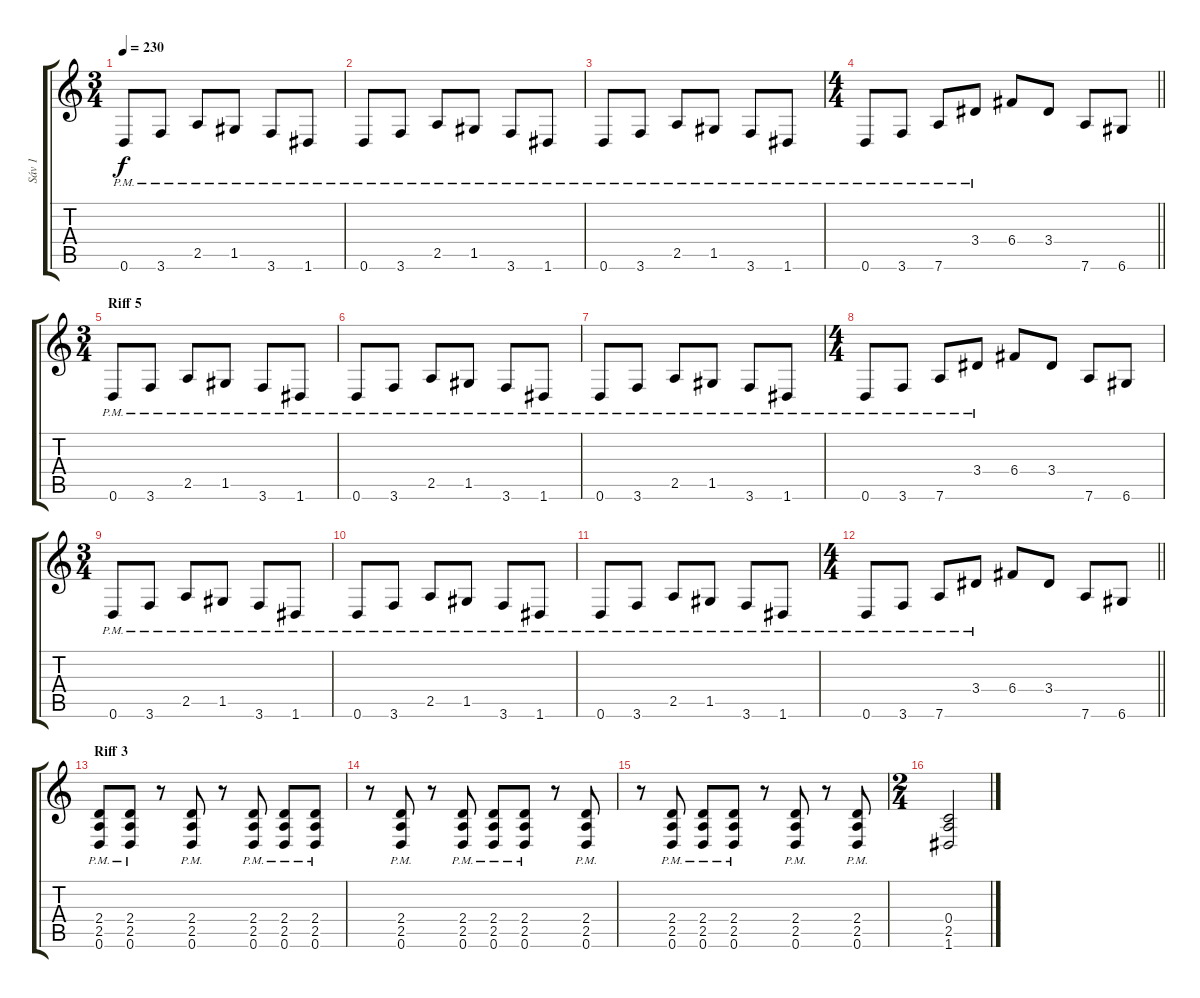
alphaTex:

\track ("Sáv 1" "Sáv 1") {instrument overdrivenguitar}
\staff {score tabs}
\tuning (D4 A3 F3 C3 G2 D2) {hide}
\ts (3 4)
\tempo 230
\clef g2
\ks c
0.6{pm}.8{dy f} 3.6{pm}.8 2.5{pm}.8 1.5{pm}.8 3.6{pm}.8 1.6{pm}.8 |
0.6{pm}.8 3.6{pm}.8 2.5{pm}.8 1.5{pm}.8 3.6{pm}.8 1.6{pm}.8 |
0.6{pm}.8 3.6{pm}.8 2.5{pm}.8 1.5{pm}.8 3.6{pm}.8 1.6{pm}.8 |
\ts (4 4)
\barLineRight lightlight
0.6{pm}.8 3.6{pm}.8 7.6{pm}.8 3.4{pm}.8 6.4.8 3.4.8 7.6.8 6.6.8 |
\ts (3 4)
\section ("" "Riff 5")
0.6{pm}.8 3.6{pm}.8 2.5{pm}.8 1.5{pm}.8 3.6{pm}.8 1.6{pm}.8 |
0.6{pm}.8 3.6{pm}.8 2.5{pm}.8 1.5{pm}.8 3.6{pm}.8 1.6{pm}.8 |
0.6{pm}.8 3.6{pm}.8 2.5{pm}.8 1.5{pm}.8 3.6{pm}.8 1.6{pm}.8 |
\ts (4 4)
0.6{pm}.8 3.6{pm}.8 7.6{pm}.8 3.4{pm}.8 6.4.8 3.4.8 7.6.8 6.6.8 |
\ts (3 4)
0.6{pm}.8 3.6{pm}.8 2.5{pm}.8 1.5{pm}.8 3.6{pm}.8 1.6{pm}.8 |
0.6{pm}.8 3.6{pm}.8 2.5{pm}.8 1.5{pm}.8 3.6{pm}.8 1.6{pm}.8 |
0.6{pm}.8 3.6{pm}.8 2.5{pm}.8 1.5{pm}.8 3.6{pm}.8 1.6{pm}.8 |
\ts (4 4)
\barLineRight lightlight
0.6{pm}.8 3.6{pm}.8 7.6{pm}.8 3.4{pm}.8 6.4.8 3.4.8 7.6.8 6.6.8 |
\section ("" "Riff 3")
(2.4{pm} 2.5{pm} 0.6{pm}).8 (2.4{pm} 2.5{pm} 0.6{pm}).8 r.8 (2.4{pm} 2.5{pm} 0.6{pm}).8 r.8 (2.4{pm} 2.5{pm} 0.6{pm}).8 (2.4{pm} 2.5{pm} 0.6{pm}).8 (2.4{pm} 2.5{pm} 0.6{pm}).8 |
r.8 (2.4{pm} 2.5{pm} 0.6{pm}).8 r.8 (2.4{pm} 2.5{pm} 0.6{pm}).8 (2.4{pm} 2.5{pm} 0.6{pm}).8 (2.4{pm} 2.5{pm} 0.6{pm}).8 r.8 (2.4{pm} 2.5{pm} 0.6{pm}).8 |
r.8 (2.4{pm} 2.5{pm} 0.6{pm}).8 (2.4{pm} 2.5{pm} 0.6{pm}).8 (2.4{pm} 2.5{pm} 0.6{pm}).8 r.8 (2.4{pm} 2.5{pm} 0.6{pm}).8 r.8 (2.4{pm} 2.5{pm} 0.6{pm}).8 |
\ts (2 4)
(0.4 2.5 1.6).2
